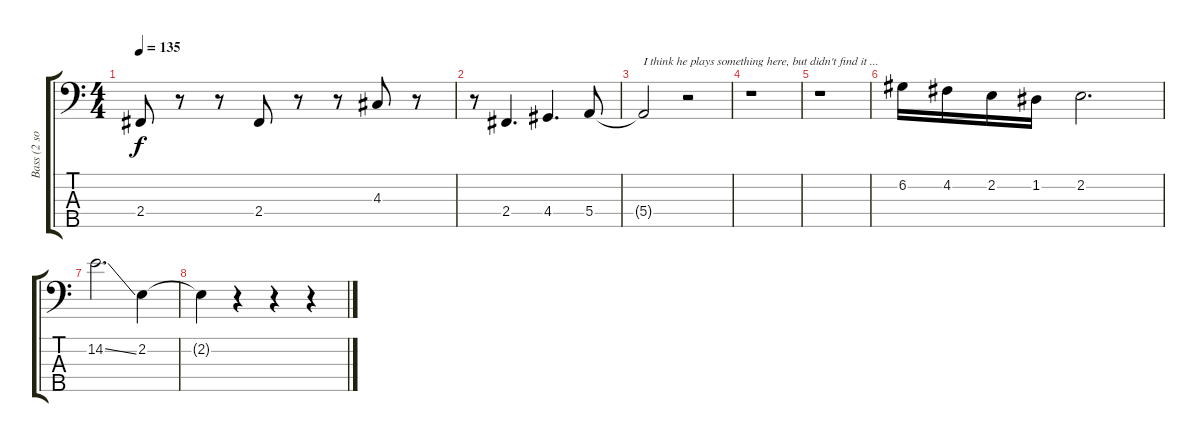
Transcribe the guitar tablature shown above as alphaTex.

\track ("Bass (2 solos :D)" "Bass (2 so") {instrument electricbassfinger}
\staff {score tabs}
\tuning (G2 D2 A1 E1 B0) {hide}
\ts (4 4)
\tempo 135
\clef f4
\ks c
2.4.8{dy f} r.8 r.8 2.4.8 r.8 r.8 4.3.8 r.8 |
r.8 2.4.4{d} 4.4.4{d} 5.4.8 |
5.4{t}.2{txt "I think he plays something here, but didn't find it ..."} r.2 |
r.1 |
r.1 |
6.2.16 4.2.16 2.2.16 1.2.16 2.2.2{d} |
14.2{ss}.2{d} 2.2.4 |
2.2{t}.4 r.4 r.4 r.4
